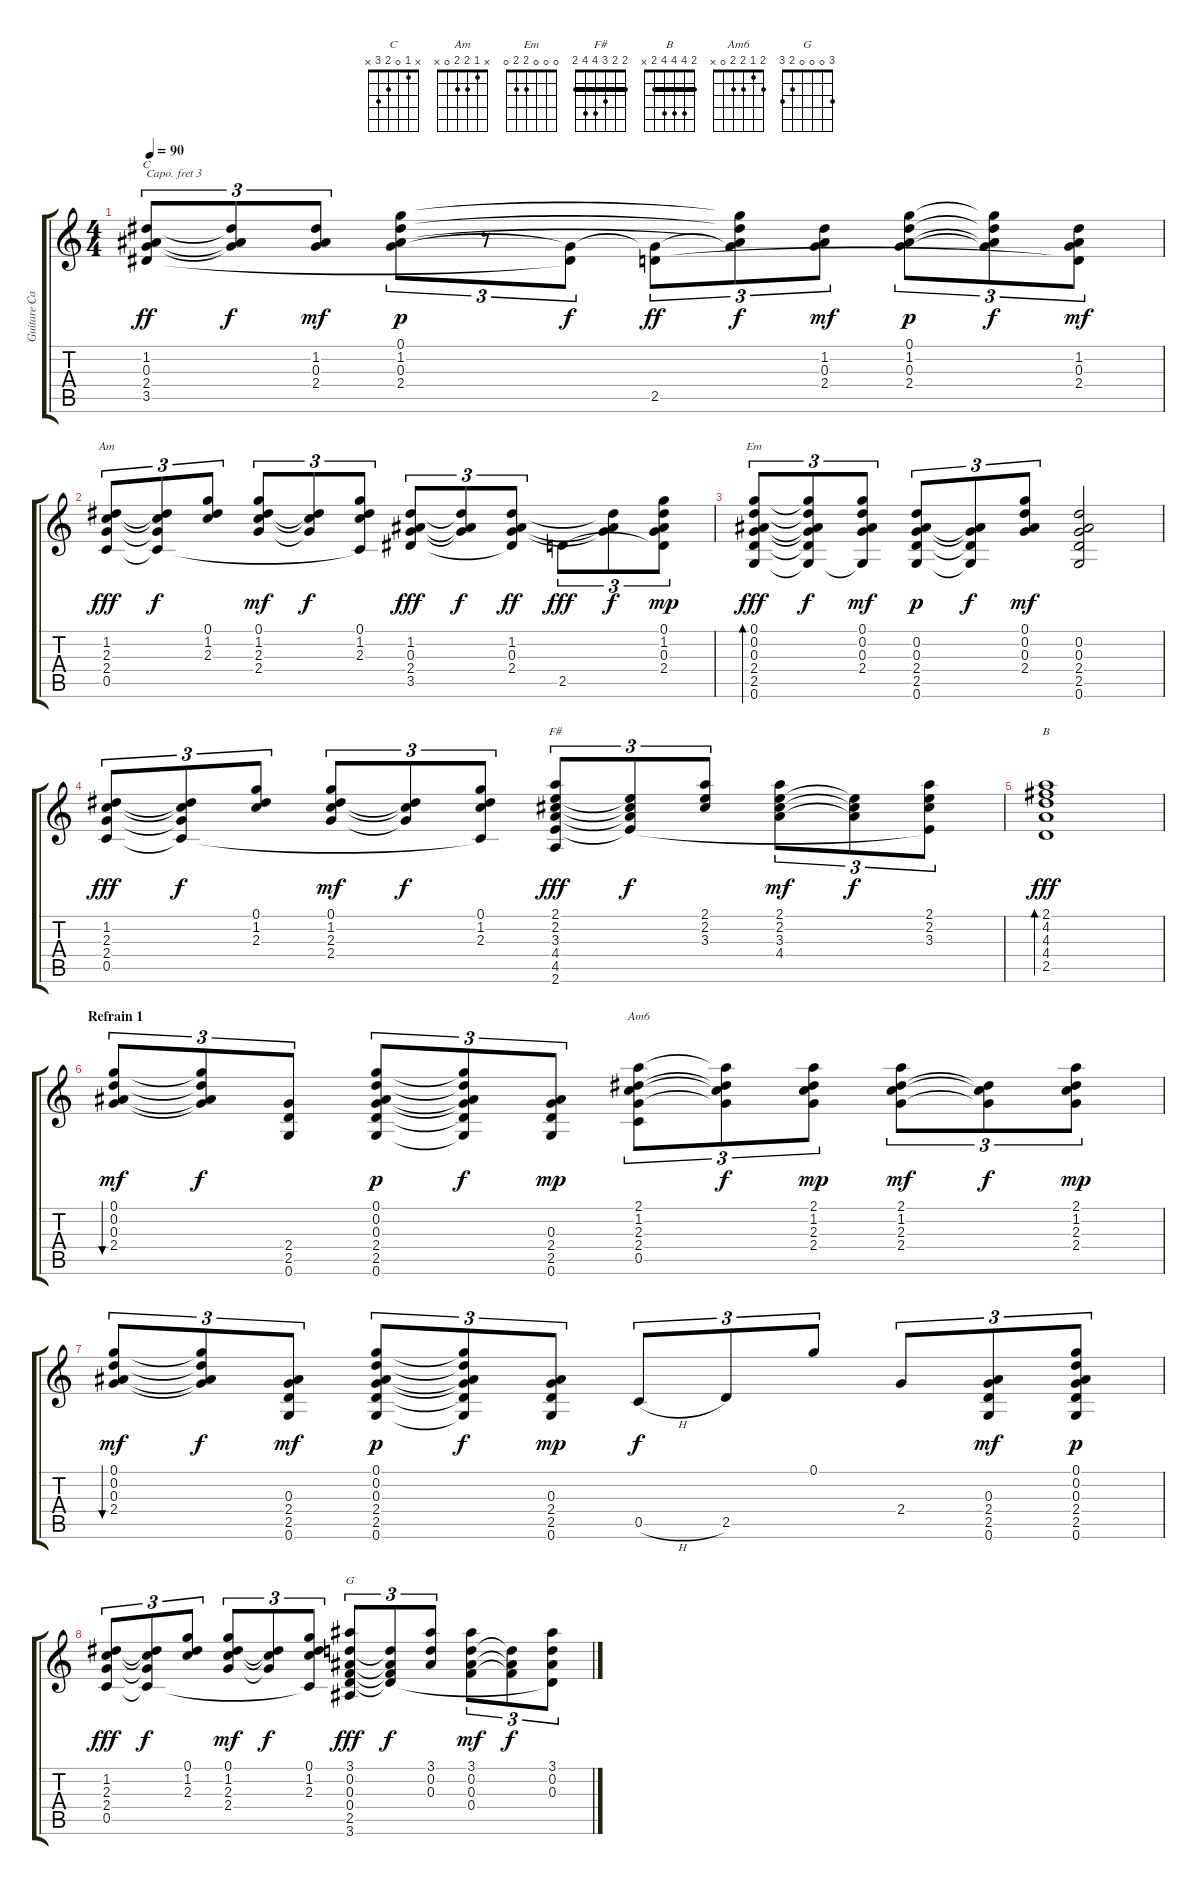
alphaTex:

\track ("Guitare Capo 3" "Guitare Ca") {instrument acousticguitarsteel}
\staff {score tabs}
\capo 3
\tuning (E4 B3 G3 D3 A2 E2) {hide}
\chord ("C" x 1 0 2 3 x)
\chord ("Am" x 1 2 2 0 x)
\chord ("Em" 0 0 0 2 2 0)
\chord ("F#" 2 2 3 4 4 2) {barre 2}
\chord ("B" 2 4 4 4 2 x) {barre 2}
\chord ("Am6" 2 1 2 2 0 x)
\chord ("G" 3 0 0 0 2 3)
\ts (4 4)
\tempo 90
\clef g2
\ks c
(1.2 0.3 2.4 3.5).8{tu (3 2) ch "C" dy ff} (1.2{t} 0.3{t} 2.4{t}).8{tu (3 2) dy f} (1.2 0.3 2.4).8{tu (3 2) dy mf} (0.1 1.2 0.3 2.4).8{tu (3 2) dy p} r.8{tu (3 2)} (2.4{t} 3.5{t}).8{tu (3 2) dy f} (2.4{t} 2.5).8{tu (3 2) dy ff} (0.1{t} 1.2{t} 0.3{t} 2.4{t}).8{tu (3 2) dy f} (1.2 0.3 2.4).8{tu (3 2) dy mf} (0.1 1.2 0.3 2.4).8{tu (3 2) dy p} (0.1{t} 1.2{t} 0.3{t} 2.4{t}).8{tu (3 2) dy f} (1.2 0.3 2.4 2.5{t}).8{tu (3 2) dy mf} |
(1.2 2.3 2.4 0.5).8{tu (3 2) ch "Am" dy fff} (1.2{t} 2.3{t} 2.4{t} 0.5{t}).8{tu (3 2) dy f} (0.1 1.2 2.3).8{tu (3 2)} (0.1 1.2 2.3 2.4).8{tu (3 2) dy mf} (1.2{t} 2.3{t} 2.4{t}).8{tu (3 2) dy f} (0.1 1.2 2.3 0.5{t}).8{tu (3 2)} (1.2 0.3 2.4 3.5).8{tu (3 2) dy fff} (1.2{t} 0.3{t} 2.4{t}).8{tu (3 2) dy f} (1.2 0.3 2.4 3.5{t}).8{tu (3 2) dy ff} 2.5.8{tu (3 2) dy fff} (1.2{t} 0.3{t} 2.4{t}).8{tu (3 2) dy f} (0.1 1.2 0.3 2.4 2.5{t}).8{tu (3 2) dy mp} |
(0.1 0.2 0.3 2.4 2.5 0.6).8{tu (3 2) bd 120 ch "Em" dy fff} (0.1{t} 0.2{t} 0.3{t} 2.4{t} 2.5{t} 0.6{t}).8{tu (3 2) dy f} (0.1 0.2 0.3 2.4 0.6{t}).8{tu (3 2) dy mf} (0.2 0.3 2.4 2.5 0.6).8{tu (3 2) dy p} (0.3{t} 2.4{t} 2.5{t} 0.6{t}).8{tu (3 2) dy f} (0.1 0.2 0.3 2.4).8{tu (3 2) dy mf} (0.2 0.3 2.4 2.5 0.6).2 |
(1.2 2.3 2.4 0.5).8{tu (3 2) dy fff} (1.2{t} 2.3{t} 2.4{t} 0.5{t}).8{tu (3 2) dy f} (0.1 1.2 2.3).8{tu (3 2)} (0.1 1.2 2.3 2.4).8{tu (3 2) dy mf} (1.2{t} 2.3{t} 2.4{t}).8{tu (3 2) dy f} (0.1 1.2 2.3 0.5{t}).8{tu (3 2)} (2.1 2.2 3.3 4.4 4.5 2.6).8{tu (3 2) ch "F#" dy fff} (2.2{t} 3.3{t} 4.4{t} 4.5{t}).8{tu (3 2) dy f} (2.1 2.2 3.3).8{tu (3 2)} (2.1 2.2 3.3 4.4).8{tu (3 2) dy mf} (2.2{t} 3.3{t} 4.4{t}).8{tu (3 2) dy f} (2.1 2.2 3.3 4.5{t}).8{tu (3 2)} |
(2.1 4.2 4.3 4.4 2.5).1{bd 480 ch "B" dy fff} |
\section ("" "Refrain 1")
(0.1 0.2 0.3 2.4).8{tu (3 2) bu 480 dy mf} (0.1{t} 0.2{t} 0.3{t} 2.4{t}).8{tu (3 2) dy f} (2.4 2.5 0.6).8{tu (3 2)} (0.1 0.2 0.3 2.4 2.5 0.6).8{tu (3 2) dy p} (0.1{t} 0.2{t} 0.3{t} 2.4{t} 2.5{t} 0.6{t}).8{tu (3 2) dy f} (0.3 2.4 2.5 0.6).8{tu (3 2) dy mp} (2.1 1.2 2.3 2.4 0.5).8{tu (3 2) ch "Am6"} (2.1{t} 1.2{t} 2.3{t} 2.4{t}).8{tu (3 2) dy f} (2.1 1.2 2.3 2.4).8{tu (3 2) dy mp} (2.1 1.2 2.3 2.4).8{tu (3 2) dy mf} (1.2{t} 2.3{t} 2.4{t}).8{tu (3 2) dy f} (2.1 1.2 2.3 2.4).8{tu (3 2) dy mp} |
(0.1 0.2 0.3 2.4).8{tu (3 2) bu 480 dy mf} (0.1{t} 0.2{t} 0.3{t} 2.4{t}).8{tu (3 2) dy f} (0.3 2.4 2.5 0.6).8{tu (3 2) dy mf} (0.1 0.2 0.3 2.4 2.5 0.6).8{tu (3 2) dy p} (0.1{t} 0.2{t} 0.3{t} 2.4{t} 2.5{t} 0.6{t}).8{tu (3 2) dy f} (0.3 2.4 2.5 0.6).8{tu (3 2) dy mp} 0.5{h}.8{tu (3 2) dy f} 2.5.8{tu (3 2)} 0.1.8{tu (3 2)} 2.4.8{tu (3 2)} (0.3 2.4 2.5 0.6).8{tu (3 2) dy mf} (0.1 0.2 0.3 2.4 2.5 0.6).8{tu (3 2) dy p} |
(1.2 2.3 2.4 0.5).8{tu (3 2) dy fff} (1.2{t} 2.3{t} 2.4{t} 0.5{t}).8{tu (3 2) dy f} (0.1 1.2 2.3).8{tu (3 2)} (0.1 1.2 2.3 2.4).8{tu (3 2) dy mf} (1.2{t} 2.3{t} 2.4{t}).8{tu (3 2) dy f} (0.1 1.2 2.3 0.5{t}).8{tu (3 2)} (3.1 0.2 0.3 0.4 2.5 3.6).8{tu (3 2) ch "G" dy fff} (0.2{t} 0.3{t} 0.4{t} 2.5{t}).8{tu (3 2) dy f} (3.1 0.2 0.3).8{tu (3 2)} (3.1 0.2 0.3 0.4).8{tu (3 2) dy mf} (0.2{t} 0.3{t} 0.4{t}).8{tu (3 2) dy f} (3.1 0.2 0.3 2.5{t}).8{tu (3 2)}
